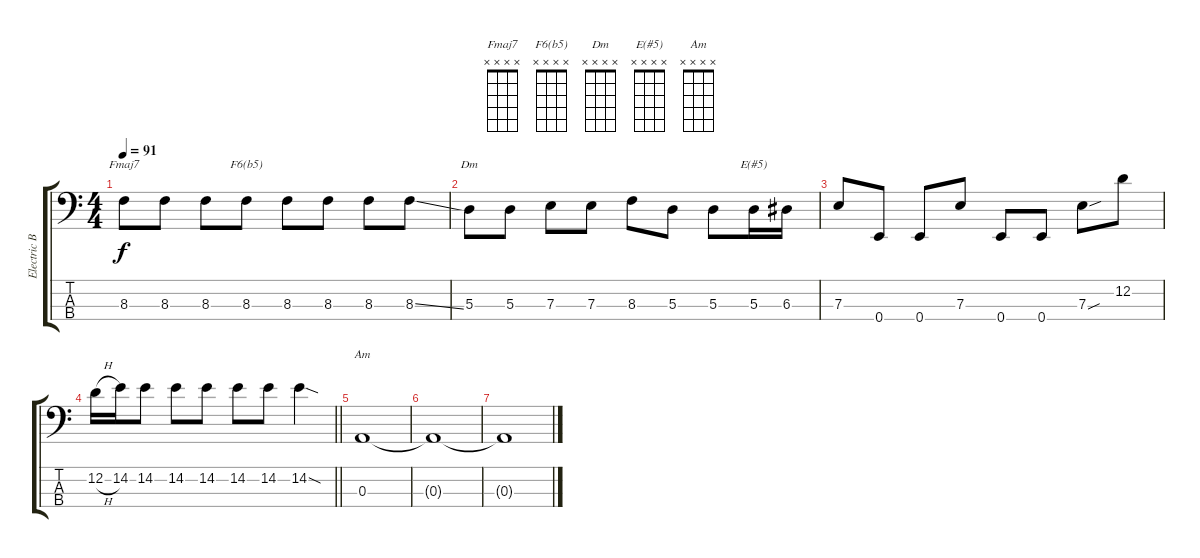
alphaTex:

\track ("Electric Bass" "Electric B") {instrument electricbasspick}
\staff {score tabs}
\tuning (G2 D2 A1 E1) {hide}
\chord ("Fmaj7" x x x x)
\chord ("F6(b5)" x x x x)
\chord ("Dm" x x x x)
\chord ("E(#5)" x x x x)
\chord ("Am" x x x x)
\ts (4 4)
\tempo 91
\clef f4
\ks c
8.3.8{ch "Fmaj7" dy f} 8.3.8 8.3.8 8.3.8{ch "F6(b5)"} 8.3.8 8.3.8 8.3.8 8.3{ss}.8 |
5.3.8{ch "Dm"} 5.3.8 7.3.8 7.3.8 8.3.8 5.3.8 5.3.8 5.3.16{ch "E(#5)"} 6.3.16 |
7.3.8 0.4.8 0.4.8 7.3.8 0.4.8 0.4.8 7.3{sou}.8 12.2.8 |
\barLineRight lightlight
12.2{h}.16 14.2.16 14.2.8 14.2.8 14.2.8 14.2.8 14.2.8 14.2{sod}.4 |
0.3.1{ch "Am"} |
0.3{t}.1 |
0.3{t}.1
